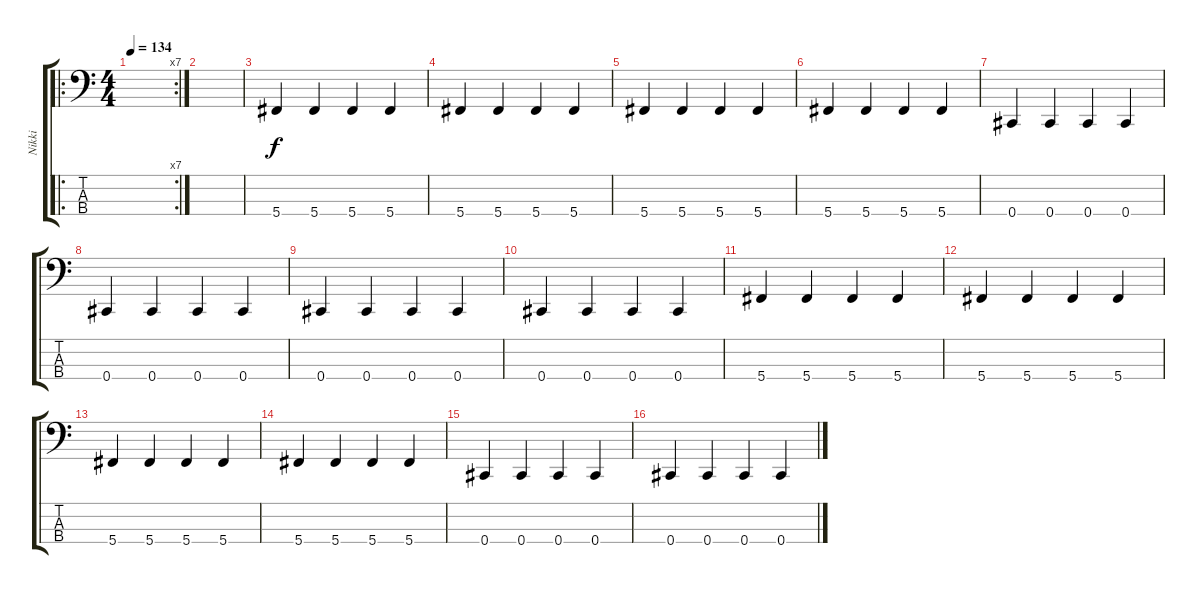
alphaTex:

\track ("Nikki" "Nikki") {instrument electricbassfinger}
\staff {score tabs}
\tuning (Gb2 Db2 Ab1 Db1) {hide}
\ro
\rc 7
\ts (4 4)
\tempo 134
\clef f4
\ks c
|
|
5.4.4 5.4.4 5.4.4 5.4.4 |
5.4.4 5.4.4 5.4.4 5.4.4 |
5.4.4 5.4.4 5.4.4 5.4.4 |
5.4.4 5.4.4 5.4.4 5.4.4 |
0.4.4 0.4.4 0.4.4 0.4.4 |
0.4.4 0.4.4 0.4.4 0.4.4 |
0.4.4 0.4.4 0.4.4 0.4.4 |
0.4.4 0.4.4 0.4.4 0.4.4 |
5.4.4 5.4.4 5.4.4 5.4.4 |
5.4.4 5.4.4 5.4.4 5.4.4 |
5.4.4 5.4.4 5.4.4 5.4.4 |
5.4.4 5.4.4 5.4.4 5.4.4 |
0.4.4 0.4.4 0.4.4 0.4.4 |
0.4.4 0.4.4 0.4.4 0.4.4
